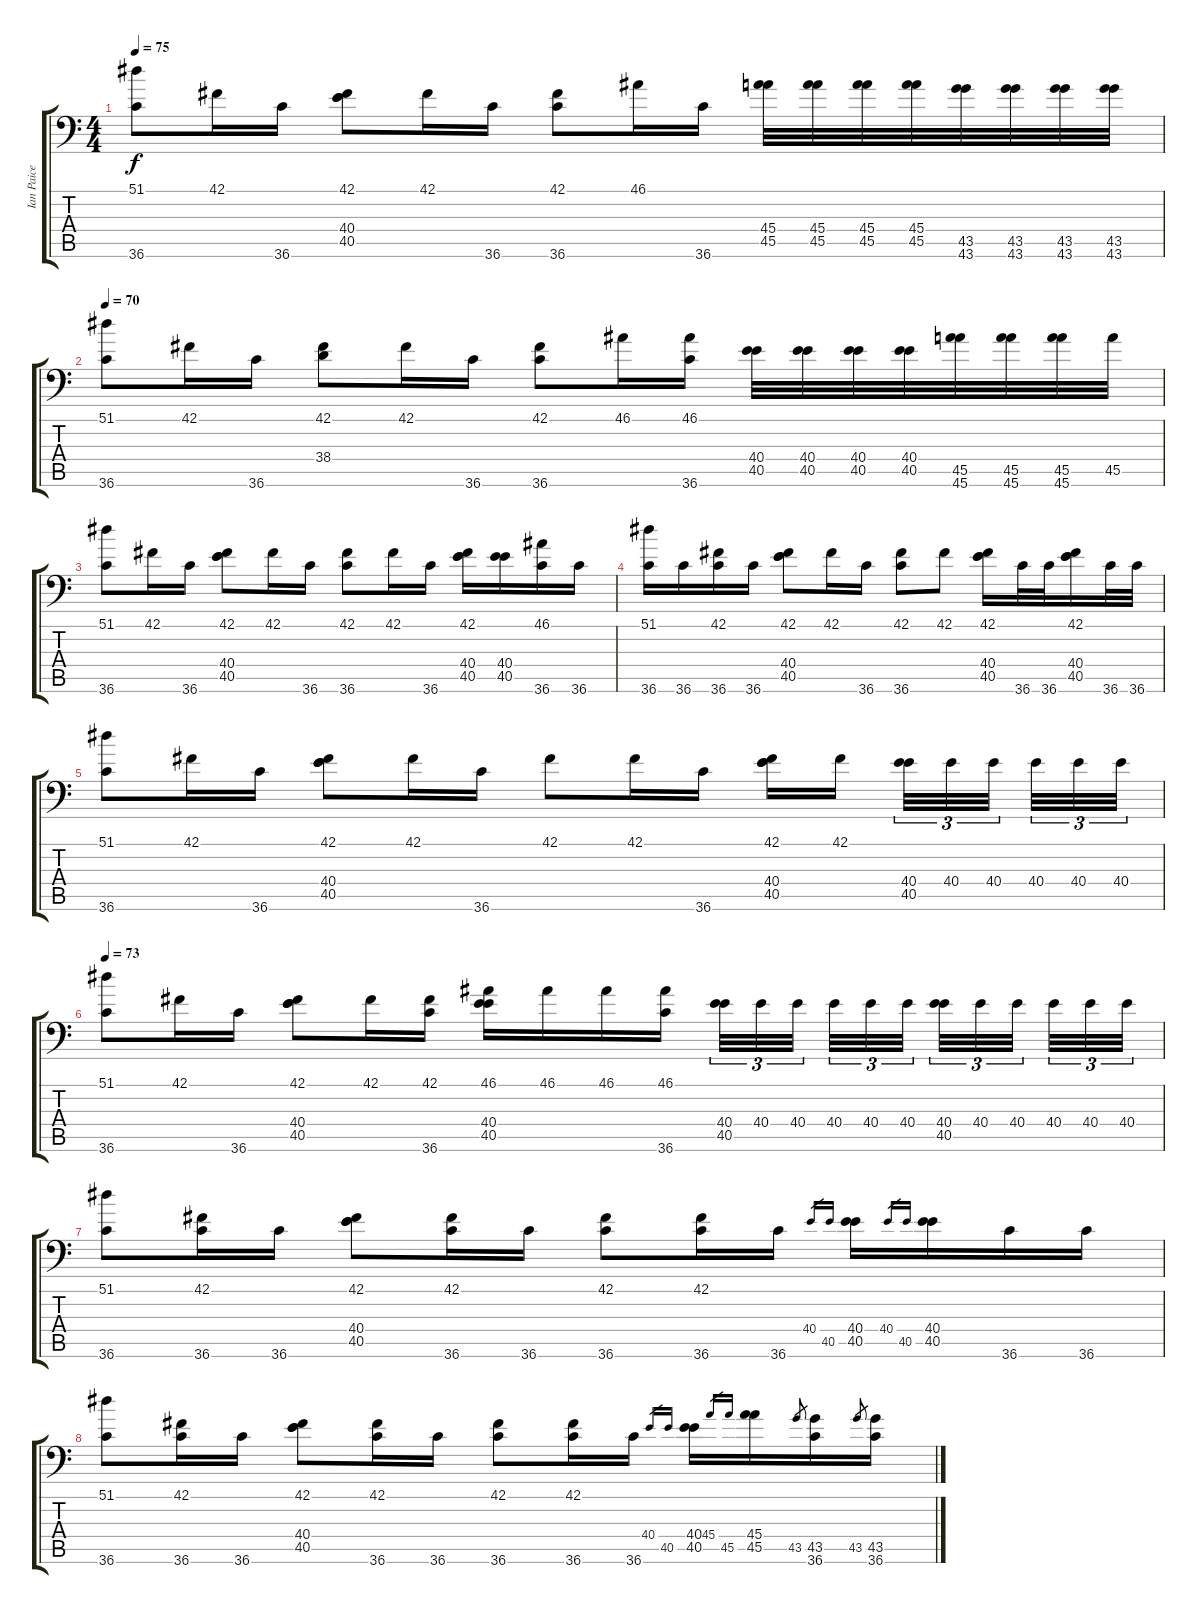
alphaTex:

\track ("Ian Paice" "Ian Paice") {instrument acousticgrandpiano}
\staff {score tabs}
\tuning (C-1 C-1 C-1 C-1 C-1 C-1) {hide}
\ts (4 4)
\tempo 75
\clef f4
\ks c
(51.1 36.6).8{dy f} 42.1.16 36.6.16 (42.1 40.4 40.5).8 42.1.16 36.6.16 (42.1 36.6).8 46.1.16 36.6.16 (45.4 45.5).32 (45.4 45.5).32 (45.4 45.5).32 (45.4 45.5).32 (43.5 43.6).32 (43.5 43.6).32 (43.5 43.6).32 (43.5 43.6).32 |
\tempo 70
(51.1 36.6).8 42.1.16 36.6.16 (42.1 38.4).8 42.1.16 36.6.16 (42.1 36.6).8 46.1.16 (46.1 36.6).16 (40.4 40.5).32 (40.4 40.5).32 (40.4 40.5).32 (40.4 40.5).32 (45.5 45.6).32 (45.5 45.6).32 (45.5 45.6).32 45.5.32 |
(51.1 36.6).8 42.1.16 36.6.16 (42.1 40.4 40.5).8 42.1.16 36.6.16 (42.1 36.6).8 42.1.16 36.6.16 (42.1 40.4 40.5).16 (40.4 40.5).16 (46.1 36.6).16 36.6.16 |
(51.1 36.6).16 36.6.16 (42.1 36.6).16 36.6.16 (42.1 40.4 40.5).8 42.1.16 36.6.16 (42.1 36.6).8 42.1.8 (42.1 40.4 40.5).16 36.6.32 36.6.32 (42.1 40.4 40.5).16 36.6.32 36.6.32 |
(51.1 36.6).8 42.1.16 36.6.16 (42.1 40.4 40.5).8 42.1.16 36.6.16 42.1.8 42.1.16 36.6.16 (42.1 40.4 40.5).16 42.1.16 (40.4 40.5).32{tu (3 2)} 40.4.32{tu (3 2)} 40.4.32{tu (3 2)} 40.4.32{tu (3 2)} 40.4.32{tu (3 2)} 40.4.32{tu (3 2)} |
\tempo 73
(51.1 36.6).8 42.1.16 36.6.16 (42.1 40.4 40.5).8 42.1.16 (42.1 36.6).16 (46.1 40.4 40.5).16 46.1.16 46.1.16 (46.1 36.6).16 (40.4 40.5).32{tu (3 2)} 40.4.32{tu (3 2)} 40.4.32{tu (3 2)} 40.4.32{tu (3 2)} 40.4.32{tu (3 2)} 40.4.32{tu (3 2)} (40.4 40.5).32{tu (3 2)} 40.4.32{tu (3 2)} 40.4.32{tu (3 2)} 40.4.32{tu (3 2)} 40.4.32{tu (3 2)} 40.4.32{tu (3 2)} |
(51.1 36.6).8 (42.1 36.6).16 36.6.16 (42.1 40.4 40.5).8 (42.1 36.6).16 36.6.16 (42.1 36.6).8 (42.1 36.6).16 36.6.16 40.4.16{gr} 40.5.16{gr} (40.4 40.5).16 40.4.16{gr} 40.5.16{gr} (40.4 40.5).16 36.6.16 36.6.16 |
(51.1 36.6).8 (42.1 36.6).16 36.6.16 (42.1 40.4 40.5).8 (42.1 36.6).16 36.6.16 (42.1 36.6).8 (42.1 36.6).16 36.6.16 40.4.16{gr} 40.5.16{gr} (40.4 40.5).16 45.4.16{gr} 45.5.16{gr} (45.4 45.5).16 43.5.8{gr} (43.5 36.6).16 43.5.8{gr} (43.5 36.6).16
